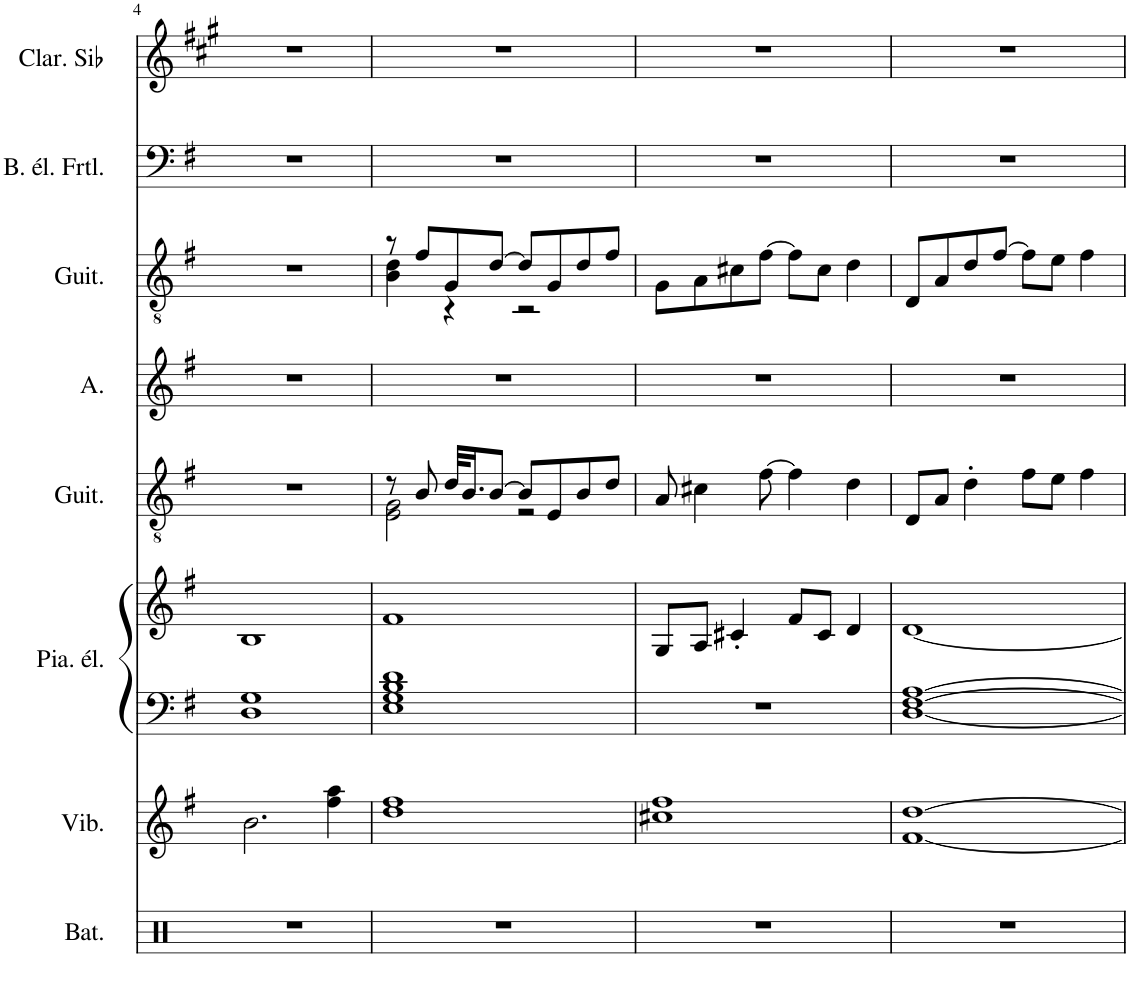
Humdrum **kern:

**kern	**kern	**kern	**kern	**kern	**kern	**kern	**kern	**kern
*part8	*part7	*part6	*part6	*part5	*part4	*part3	*part2	*part1
*staff9	*staff8	*staff7	*staff6	*staff5	*staff4	*staff3	*staff2	*staff1
*I"Batterie, Drums	*I"Vibraphone, Vibraphone	*I"Piano électrique, Electric Piano 1	*	*I"Guitare acoustique, Acoustic Guitar (steel)	*I"Alto, Choir Aahs	*I"Guitare classique, Acoustic Guitar (nylon)	*I"Basse électrique fretless, Fretless Bass	*I"Clarinette en Sib
*I'Bat.	*I'Vib.	*I'Pia. él.	*	*I'Guit.	*I'A.	*I'Guit.	*I'B. él. Frtl.	*I'Clar. Sib
!!LO:PB:g=z
*clefX	*clefG2	*clefF4	*clefG2	*clefGv2	*clefG2	*clefGv2	*clefF4	*clefG2
*	*	*	*	*	*	*	*Trd7c12	*Trd1c2
*k[]	*k[f#]	*k[f#]	*k[f#]	*k[f#]	*k[f#]	*k[f#]	*k[f#]	*k[f#c#g#]
*M4/4	*M4/4	*M4/4	*M4/4	*M4/4	*M4/4	*M4/4	*M4/4	*M4/4
=4	=4	=4	=4	=4	=4	=4	=4	=4
1r	2.b\	1D 1G	1B	1r	1r	1r	1r	1r
.	4ff#\ 4aa\	.	.	.	.	.	.	.
=5	=5	=5	=5	=5	=5	=5	=5	=5
*	*	*	*	*^	*	*^	*	*
1r	1dd 1ff#	1E 1G 1B 1d	1f#	8r	2E\ 2G\	1r	8r	4B\ 4d\	1r	1r
.	.	.	.	8B/	.	.	8f#/L	.	.	.
.	.	.	.	32d/KLL	.	.	8G/	4r	.	.
.	.	.	.	16.B/J	.	.	.	.	.	.
.	.	.	.	[8B/J	.	.	[8d/J	.	.	.
.	.	.	.	8B/L]	2r	.	8d/L]	2r	.	.
.	.	.	.	8E/	.	.	8G/	.	.	.
.	.	.	.	8B/	.	.	8d/	.	.	.
.	.	.	.	8d/J	.	.	8f#/J	.	.	.
*	*	*	*	*v	*v	*	*v	*v	*	*
=6	=6	=6	=6	=6	=6	=6	=6	=6
1r	1cc#X 1ff#	1r	8G/L	8A/	1r	8G\L	1r	1r
.	.	.	8A/J	4c#X\	.	8A\	.	.
.	.	.	4c#X'/	.	.	8c#X\	.	.
.	.	.	.	[8f#\	.	[8f#\J	.	.
.	.	.	8f#/L	4f#\]	.	8f#\L]	.	.
.	.	.	8c#/J	.	.	8c#\J	.	.
.	.	.	4d/	4d\	.	4d\	.	.
=7	=7	=7	=7	=7	=7	=7	=7	=7
1r	[1f# [1dd	[1D [1F# [1A	[1d	8D/L	1r	8D/L	1r	1r
.	.	.	.	8A/J	.	8A/	.	.
.	.	.	.	4d'\	.	8d/	.	.
.	.	.	.	.	.	[8f#/J	.	.
.	.	.	.	8f#\L	.	8f#\L]	.	.
.	.	.	.	8e\J	.	8e\J	.	.
.	.	.	.	4f#\	.	4f#\	.	.
=	=	=	=	=	=	=	=	=
*-	*-	*-	*-	*-	*-	*-	*-	*-
